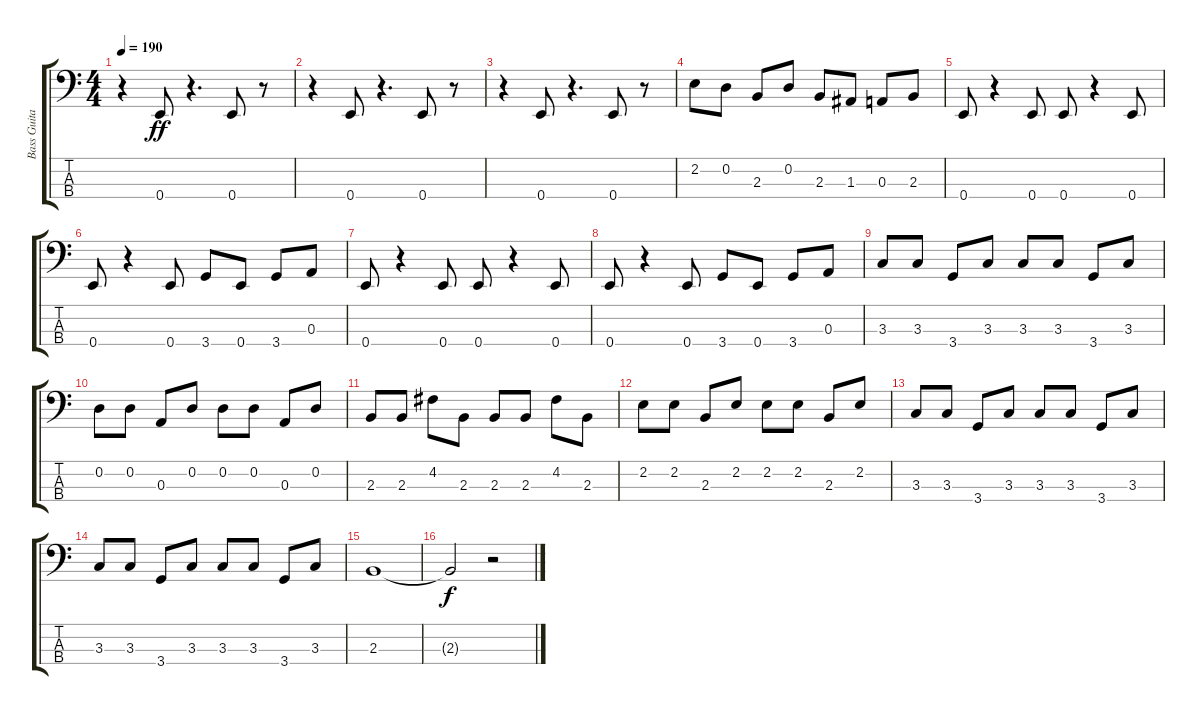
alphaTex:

\track ("Bass Guitar" "Bass Guita") {instrument electricbasspick}
\staff {score tabs}
\tuning (G2 D2 A1 E1) {hide}
\ts (4 4)
\tempo 190
\clef f4
\ks c
r.4{dy ff instrument electricbasspick} 0.4.8 r.4{d} 0.4.8 r.8 |
r.4 0.4.8 r.4{d} 0.4.8 r.8 |
r.4 0.4.8 r.4{d} 0.4.8 r.8 |
2.2.8 0.2.8 2.3.8 0.2.8 2.3.8 1.3.8 0.3.8 2.3.8 |
0.4.8 r.4 0.4.8 0.4.8 r.4 0.4.8 |
0.4.8 r.4 0.4.8 3.4.8 0.4.8 3.4.8 0.3.8 |
0.4.8 r.4 0.4.8 0.4.8 r.4 0.4.8 |
0.4.8 r.4 0.4.8 3.4.8 0.4.8 3.4.8 0.3.8 |
3.3.8 3.3.8 3.4.8 3.3.8 3.3.8 3.3.8 3.4.8 3.3.8 |
0.2.8 0.2.8 0.3.8 0.2.8 0.2.8 0.2.8 0.3.8 0.2.8 |
2.3.8 2.3.8 4.2.8 2.3.8 2.3.8 2.3.8 4.2.8 2.3.8 |
2.2.8 2.2.8 2.3.8 2.2.8 2.2.8 2.2.8 2.3.8 2.2.8 |
3.3.8 3.3.8 3.4.8 3.3.8 3.3.8 3.3.8 3.4.8 3.3.8 |
3.3.8 3.3.8 3.4.8 3.3.8 3.3.8 3.3.8 3.4.8 3.3.8 |
2.3.1 |
2.3{t}.2{dy f} r.2
